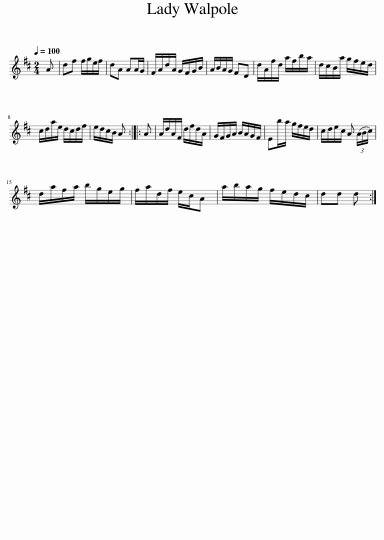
X:1
L:1/8
Q:1/4=100
M:2/4
I:linebreak $
K:none
V:1 treble transpose="8 "
V:1
[K:D] A | df f/g/e/f/ | dA AA/G/ | F/A/d/A/ G/F/G/B/ | A/B/A/G/ FD | %5
 d/A/f/d/ a/f/b/a/ | d/c/B/a/ g/f/e/d/ |$ c/d/a/e/ d/c/d/f/ | e/d/c/B/ A :: A | %10
 A/d/A/F/ d/f/d/A/ | G/F/G/A/ B/A/G/F/ | Eb/a/ g/f/e/d/ | c/d/e/c/ A (3(A/B/c/) |$ d/a/f/a/ b/g/e/g/ | %15
 f/a/d/f/ e/c/A | a/b/a/g/ f/e/d/c/ | dd d :| %18
